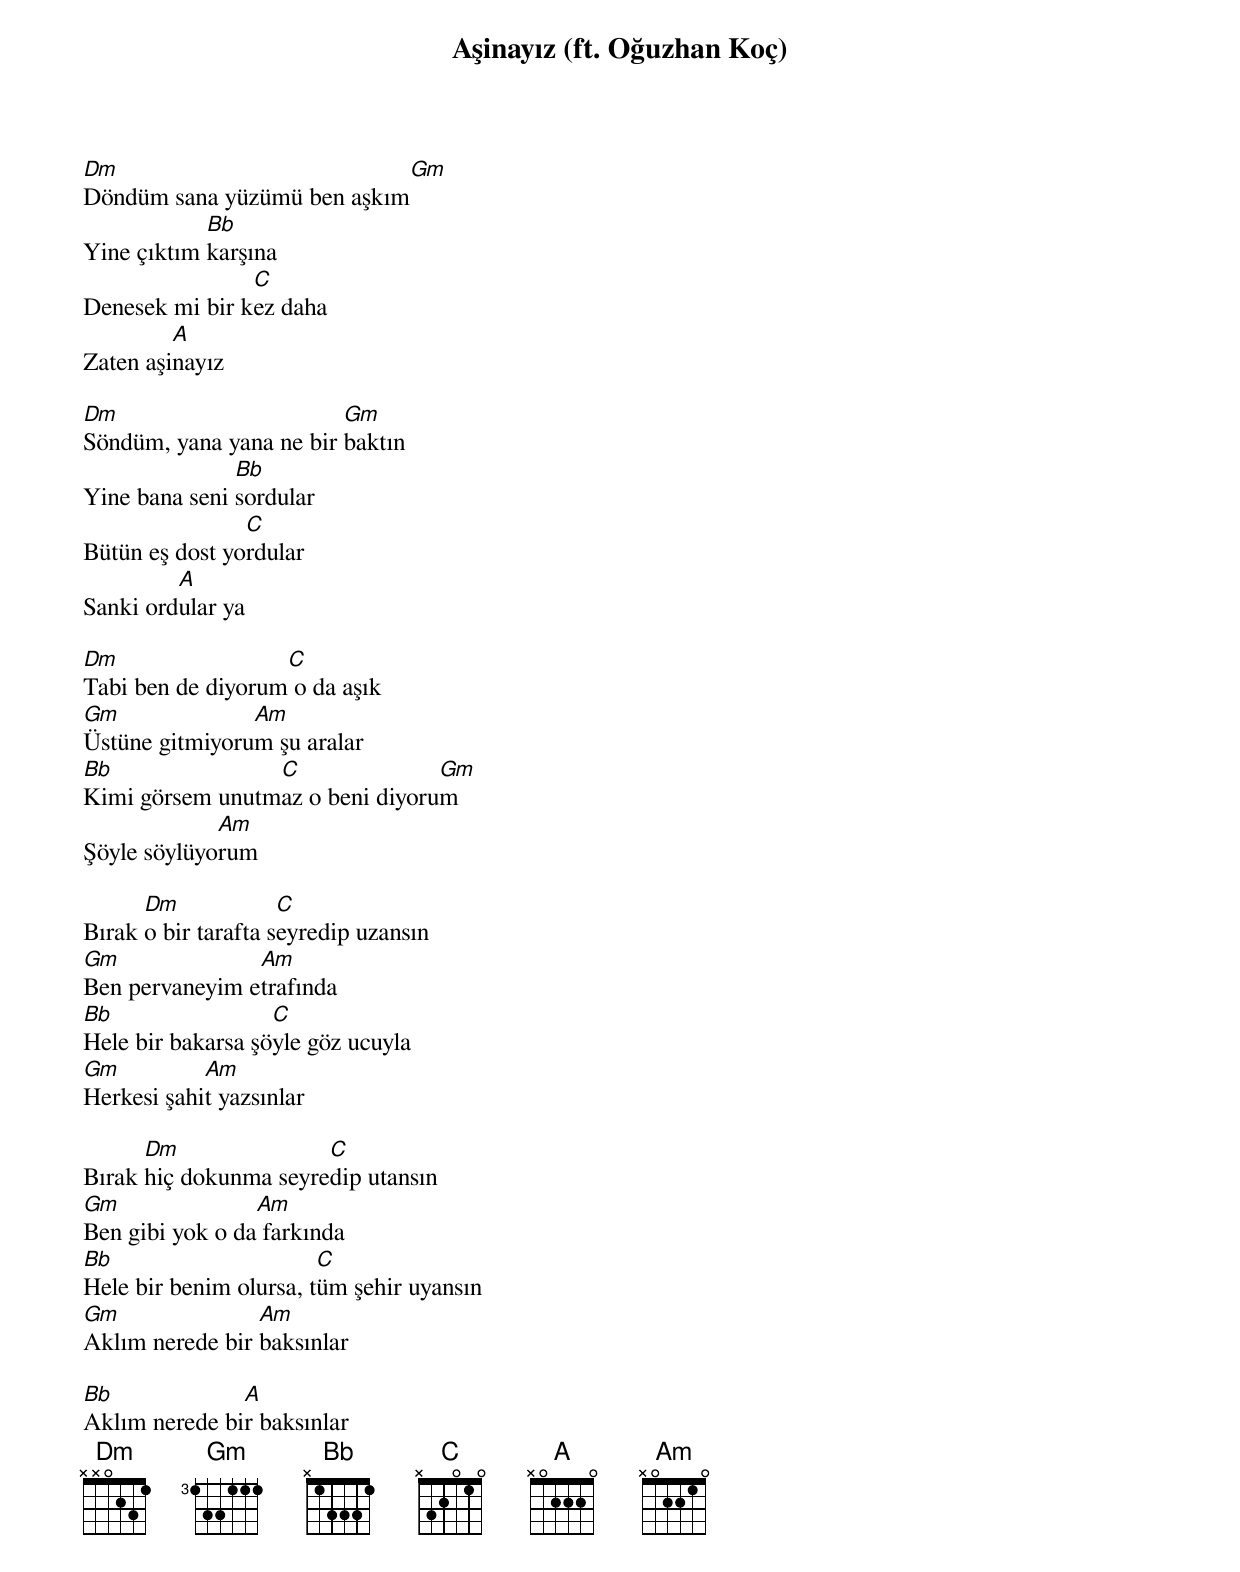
{title: Aşinayız (ft. Oğuzhan Koç)}
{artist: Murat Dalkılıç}

Dm                          Gm
Döndüm sana yüzümü ben aşkım
            Bb
Yine çıktım karşına
                C
Denesek mi bir kez daha
         A
Zaten aşinayız

Dm                       Gm
Söndüm, yana yana ne bir baktın
               Bb
Yine bana seni sordular
                C
Bütün eş dost yordular
         A
Sanki ordular ya

Dm                 C
Tabi ben de diyorum o da aşık
Gm              Am
Üstüne gitmiyorum şu aralar
Bb               C               Gm
Kimi görsem unutmaz o beni diyorum
             Am
Şöyle söylüyorum

      Dm             C
Bırak o bir tarafta seyredip uzansın
Gm              Am
Ben pervaneyim etrafında
Bb                 C
Hele bir bakarsa şöyle göz ucuyla
Gm          Am
Herkesi şahit yazsınlar

      Dm               C
Bırak hiç dokunma seyredip utansın
Gm               Am
Ben gibi yok o da farkında
Bb                      C
Hele bir benim olursa, tüm şehir uyansın
Gm               Am
Aklım nerede bir baksınlar

Bb             A
Aklım nerede bir baksınlar
